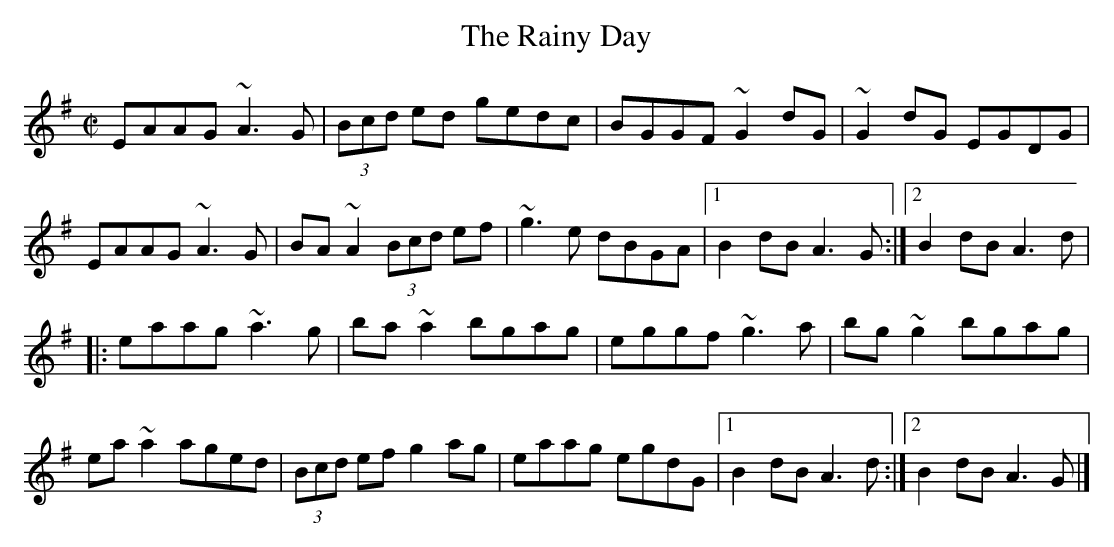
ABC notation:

X:1
T:Rainy Day, The
M:C|
L:1/8
K:ADor
EAAG ~A3G|(3Bcd ed gedc|BGGF ~G2dG|~G2dG EGDG|!
EAAG ~A3G|BA~A2 (3Bcd ef|~g3e dBGA|1B2dB A3G:|2B2dB A3d|!
|:eaag ~a3g|ba~a2 bgag|eggf ~g3a|bg~g2 bgag|!
ea~a2 aged|(3Bcd ef g2ag|eaag egdG|1B2dB A3d:|2B2dB A3G|]
